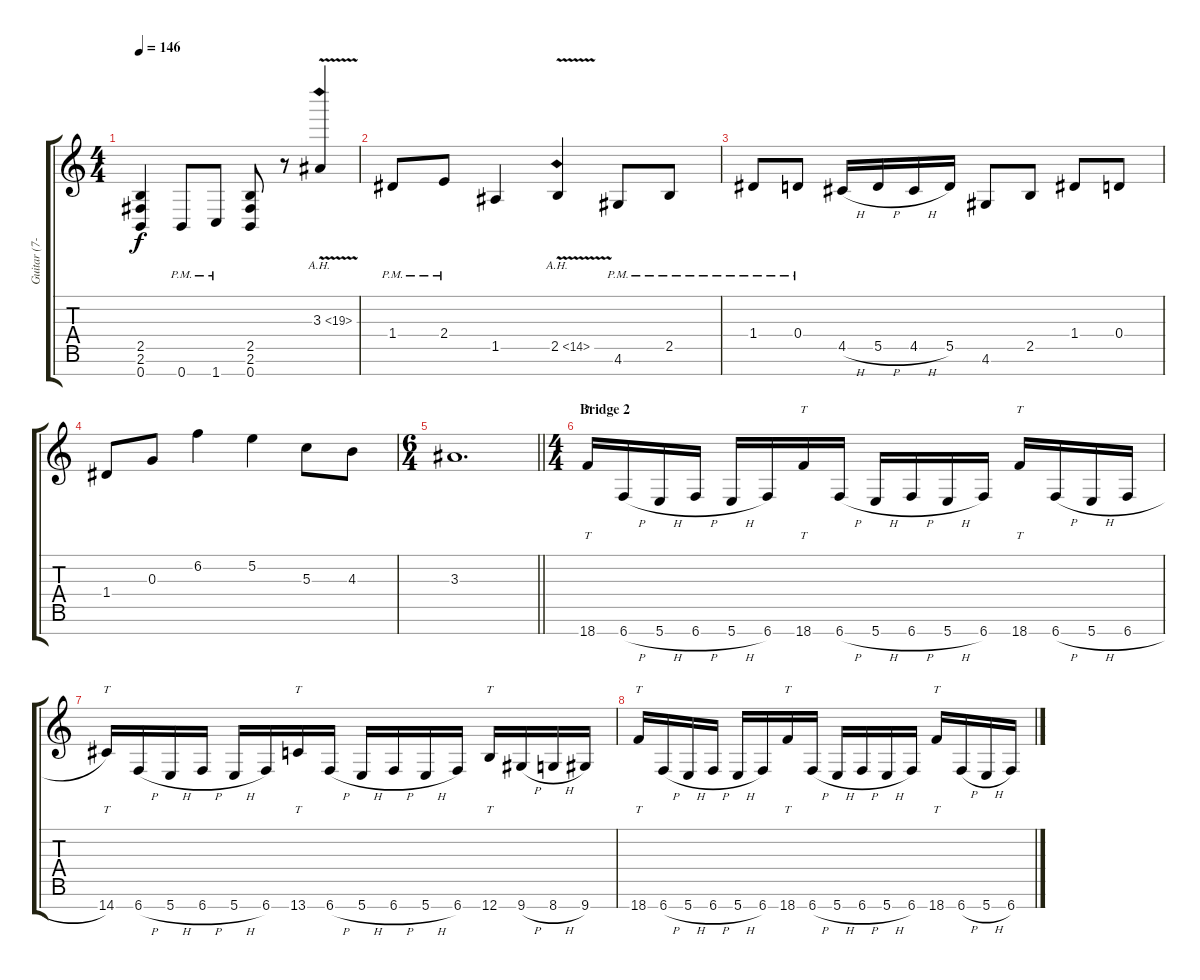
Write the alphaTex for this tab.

\track ("Guitar (7-string)" "Guitar (7-") {instrument distortionguitar}
\staff {score tabs}
\tuning (E4 B3 G3 D3 A2 E2 B1) {hide}
\ts (4 4)
\tempo 146
\clef g2
\ks c
(2.5 2.6 0.7).4{dy f} 0.7{pm}.8 1.7{pm}.8 (2.5 2.6 0.7).8 r.8 3.3{ah 16 v}.4 |
1.4{pm}.8 2.4{pm}.8 1.5.4 2.5{ah 12 v}.4 4.6{pm}.8 2.5{pm}.8 |
1.4{pm}.8 0.4{pm}.8 4.5{h}.16 5.5{h}.16 4.5{h}.16 5.5.16 4.6.8 2.5.8 1.4.8 0.4.8 |
1.4.8 0.3.8 6.2.4 5.2.4 5.3.8 4.3.8 |
\ts (6 4)
\barLineRight lightlight
3.3.1{d} |
\ts (4 4)
\section ("" "Bridge 2")
18.7.16{tt} 6.7{h}.16 5.7{h}.16 6.7{h}.16 5.7{h}.16 6.7.16 18.7.16{tt} 6.7{h}.16 5.7{h}.16 6.7{h}.16 5.7{h}.16 6.7.16 18.7.16{tt} 6.7{h}.16 5.7{h}.16 6.7{h}.16 |
14.7.16{tt} 6.7{h}.16 5.7{h}.16 6.7{h}.16 5.7{h}.16 6.7.16 13.7.16{tt} 6.7{h}.16 5.7{h}.16 6.7{h}.16 5.7{h}.16 6.7.16 12.7.16{tt} 9.7{h}.16 8.7{h}.16 9.7.16 |
18.7.16{tt} 6.7{h}.16 5.7{h}.16 6.7{h}.16 5.7{h}.16 6.7.16 18.7.16{tt} 6.7{h}.16 5.7{h}.16 6.7{h}.16 5.7{h}.16 6.7.16 18.7.16{tt} 6.7{h}.16 5.7{h}.16 6.7{h}.16
